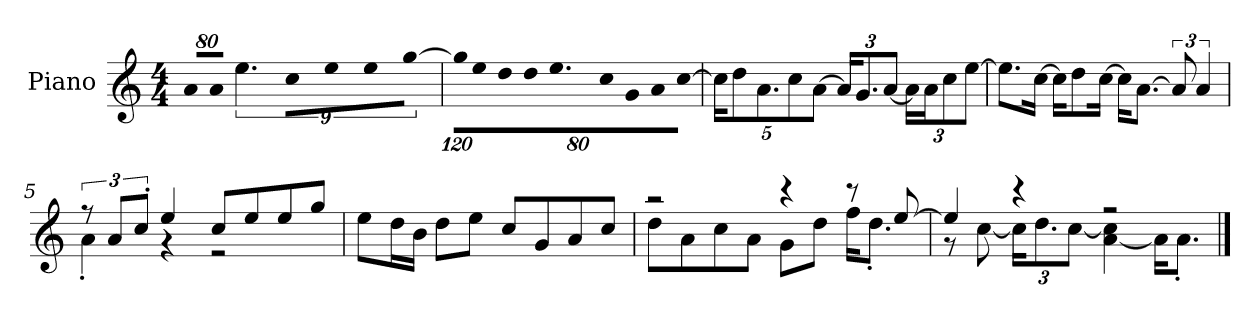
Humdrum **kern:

**kern
*part1
*staff1
*I"Piano
*I'P-no
*clefG2
*k[]
*M4/4
*MM90
=1
!LO:N:vis=8
640%71a/L
!LO:N:vis=8
640%71a/J
9%2.ee\
!LO:N:vis=8
640%71cc\L
!LO:N:vis=8
640%71ee\
!LO:N:vis=8
640%71ee\
!LO:N:vis=8
[640%71gg\J
=2
*Xbrackettup
!LO:N:vis=16
1920%107gg\KL]
!LO:N:vis=8
640%71ee\
!LO:N:vis=8
640%71dd\
!LO:N:vis=8
640%71dd\
9.ee\
!LO:N:vis=8
640%71cc\
!LO:N:vis=8
640%71g\
!LO:N:vis=8
640%71a\
!LO:N:vis=8
[640%71cc\J
=3
20cc\KL]
10dd\
10.a\
10cc\
[10a\J
24a/KL]
12.g/
[12a/J
24a\LL]
24a\J
12cc\
[12ee\J
=4
8.ee\L]
[16cc\Jk
16cc\KL]
8dd\
[16cc\Jk
16cc\KL]
[8.a\J
*brackettup
12a/]
6a/
!!LO:LB:g=z
=5
*^
12r	4a'\
12a/L	.
12cc'/J	.
4ee/	4r
8cc/L	2r
8ee/	.
8ee/	.
8gg/J	.
*v	*v
=6
8ee\L
16dd\L
16b\JJ
8dd\L
8ee\J
8cc/L
8g/
8a/
8cc/J
=7
*^
2r	8dd\L
.	8a\
.	8cc\
.	8a\J
4r	8g\L
.	8dd\J
8r	16ff\KL
.	8.dd'\J
[8ee/	.
=8	=8
4ee/]	8r
.	[8cc\
*	*Xbrackettup
4r	24cc\KL]
.	12.dd\
.	[12cc\J
2r	[4a\ 4cc\]
.	16a\KL]
.	8.a'\J
*v	*v
==
*-
